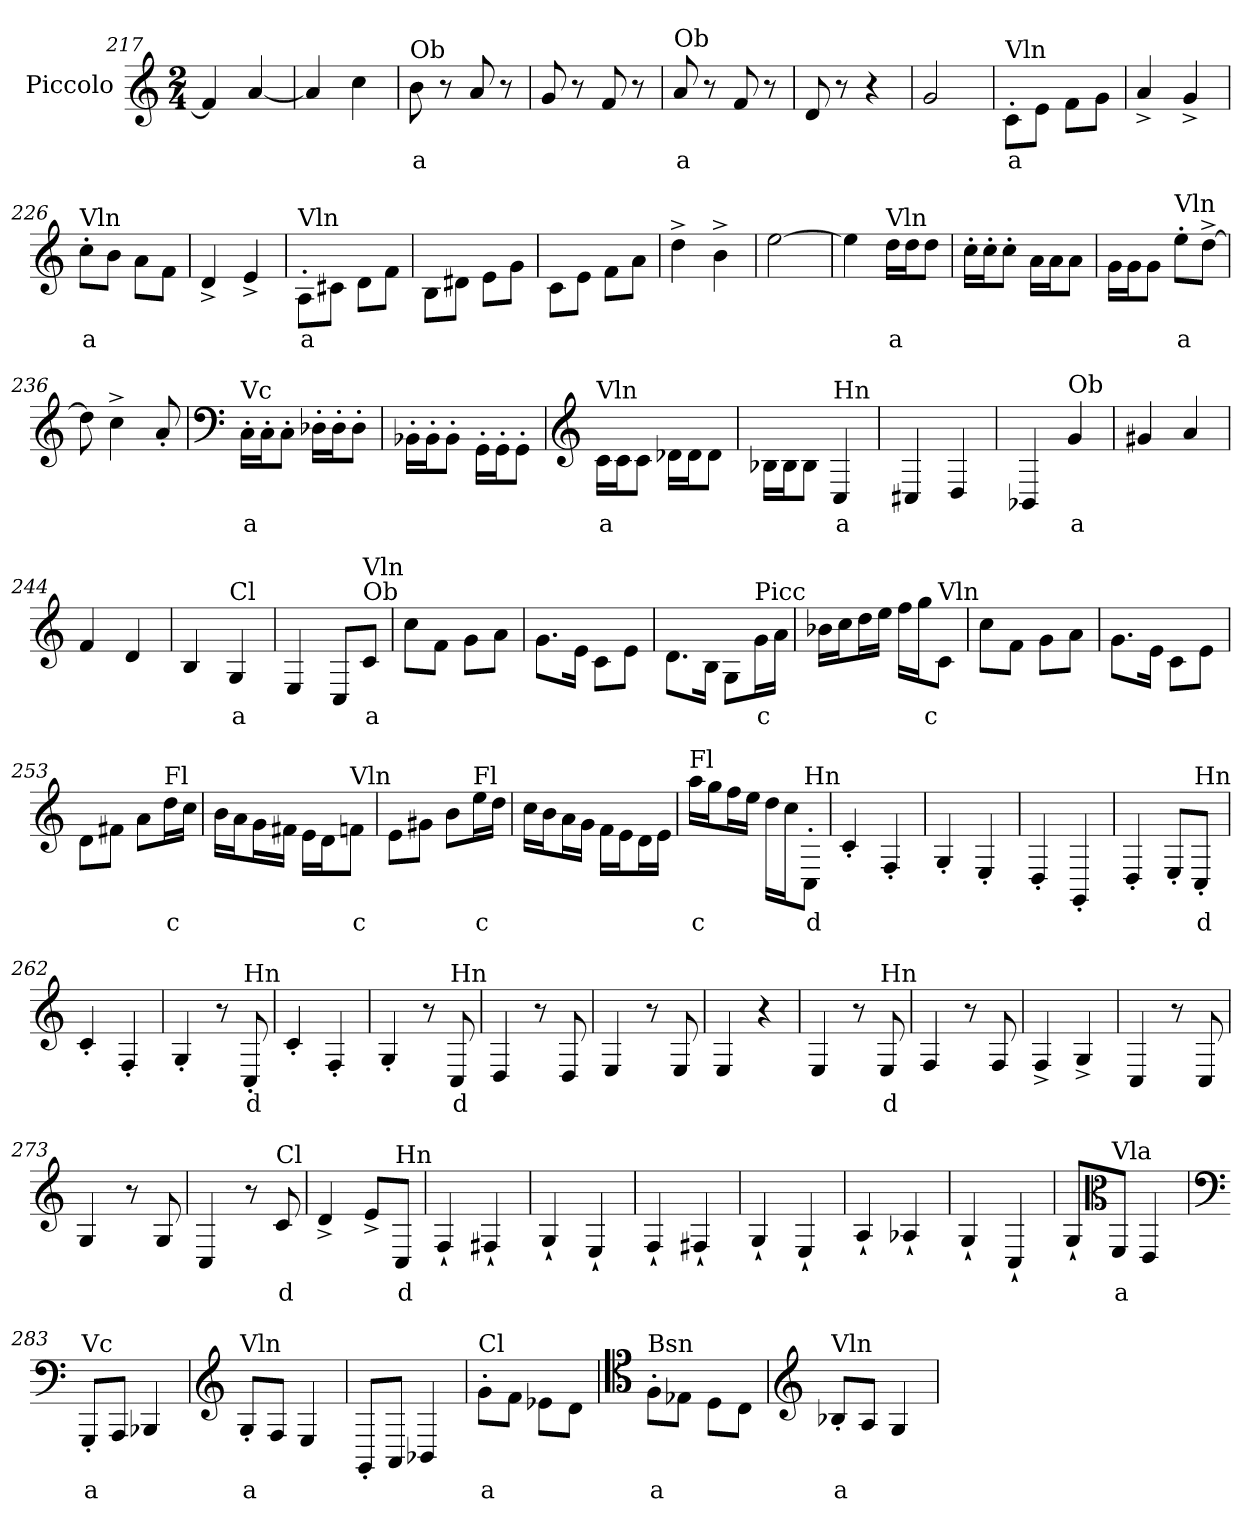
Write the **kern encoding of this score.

**kern	**text
*part1	*part1
*staff1	*staff1
*I"Piccolo	*
*I'Picc	*
*clefG2	*
*ITrd-7c-12	*
*k[]	*
*M2/4	*
=217	=217
4ff]	.
[4aa	.
=218	=218
4aa]	.
4ccc	.
=219	=219
!LO:TX:a:t=Ob	!
!	!LO:LY:color=#FF0000
8bb	a
8r	.
8aa	.
8r	.
=220	=220
8gg	.
8r	.
8ff	.
8r	.
=221	=221
!LO:TX:a:t=Ob	!
!	!LO:LY:color=#FF0000
8aa	a
8r	.
8ff	.
8r	.
=222	=222
8dd	.
8r	.
4r	.
=223	=223
2gg	.
=224	=224
!LO:TX:a:t=Vln	!
!	!LO:LY:color=#FF0000
8cc'\L	a
8ee\J	.
8ff\L	.
8gg\J	.
=225	=225
4aa^	.
4gg^	.
=226	=226
!LO:TX:a:t=Vln	!
!	!LO:LY:color=#FF0000
8ccc'\L	a
8bb\J	.
8aa\L	.
8ff\J	.
=227	=227
4dd^	.
4ee^	.
=228	=228
!LO:TX:a:t=Vln	!
!	!LO:LY:color=#FF0000
8a'\L	a
8cc#X\J	.
8dd\L	.
8ff\J	.
=229	=229
8b\L	.
8dd#X\J	.
8ee\L	.
8gg\J	.
=230	=230
8cc\L	.
8ee\J	.
8ff\L	.
8aa\J	.
=231	=231
4ddd^	.
4bb^	.
=232	=232
[2eee\	.
=233	=233
4eee\]	.
!LO:TX:a:t=Vln	!
!	!LO:LY:color=#FF0000
16ddd\LL	a
16ddd\J	.
8ddd\J	.
=234	=234
16ccc'\LL	.
16ccc'\J	.
8ccc'\J	.
16aa\LL	.
16aa\J	.
8aa\J	.
=235	=235
16gg\LL	.
16gg\J	.
8gg\J	.
!LO:TX:a:t=Vln	!
!	!LO:LY:color=#FF0000
8eee'\L	a
[8ddd^\J	.
=236	=236
8ddd]	.
4ccc^	.
8aa'	.
=237	=237
*clefF4	*
!LO:TX:a:t=Vc	!
!	!LO:LY:color=#FF0000
16c'\LL	a
16c'\J	.
8c'\J	.
16d-X'\LL	.
16d-'\J	.
8d-'\J	.
=238	=238
16B-X'\LL	.
16B-'\J	.
8B-'\J	.
16G'\LL	.
16G'\J	.
8G'\J	.
=239	=239
*clefG2	*
!LO:TX:a:t=Vln	!
!	!LO:LY:color=#FF0000
16cc\LL	a
16cc\J	.
8cc\J	.
16dd-X\LL	.
16dd-\J	.
8dd-\J	.
=240	=240
16b-X\LL	.
16b-\J	.
8b-\J	.
!LO:TX:a:t=Hn	!
!	!LO:LY:color=#FF0000
4c	a
=241	=241
4c#X	.
4d	.
=242	=242
4B-X	.
!LO:TX:a:t=Ob	!
!	!LO:LY:color=#FF0000
4gg	a
=243	=243
4gg#X	.
4aa	.
=244	=244
4ff	.
4dd	.
=245	=245
4b	.
!LO:TX:a:t=Cl	!
!	!LO:LY:color=#FF0000
4g	a
=246	=246
4e	.
8c/L	.
!LO:TX:a:t=Ob	!
!LO:TX:a:t=Vln	!
!	!LO:LY:color=#FF0000
8cc/J	a
=247	=247
8ccc\L	.
8ff\J	.
8gg\L	.
8aa\J	.
=248	=248
8.gg\L	.
16ee\Jk	.
8cc\L	.
8ee\J	.
=249	=249
8.dd\L	.
16b\Jk	.
8g\L	.
!LO:TX:a:t=Picc	!
!	!LO:LY:color=#FF0000
16gg\L	c
16aa\JJ	.
=250	=250
16bb-X\LL	.
16ccc\J	.
16ddd\L	.
16eee\JJ	.
16fff\LL	.
16ggg\J	.
!LO:TX:a:t=Vln	!
!	!LO:LY:color=#FF0000
8cc\J	c
=251	=251
8ccc\L	.
8ff\J	.
8gg\L	.
8aa\J	.
=252	=252
8.gg\L	.
16ee\Jk	.
8cc\L	.
8ee\J	.
=253	=253
8dd\L	.
8ff#X\J	.
8aa\L	.
!LO:TX:a:t=Fl	!
!	!LO:LY:color=#FF0000
16ddd\L	c
16ccc\JJ	.
=254	=254
16bb\LL	.
16aa\J	.
16gg\L	.
16ff#X\JJ	.
16ee\LL	.
16dd\J	.
!LO:TX:a:t=Vln	!
!	!LO:LY:color=#FF0000
8ffn\J	c
=255	=255
8ee\L	.
8gg#X\J	.
8bb\L	.
!LO:TX:a:t=Fl	!
!	!LO:LY:color=#FF0000
16eee\L	c
16ddd\JJ	.
=256	=256
16ccc\LL	.
16bb\J	.
16aa\L	.
16gg\JJ	.
16ff\LL	.
16ee\J	.
16dd\L	.
16ee\JJ	.
=257	=257
!LO:TX:a:t=Fl	!
!	!LO:LY:color=#FF0000
16aaa\LL	c
16ggg\J	.
16fff\L	.
16eee\JJ	.
16ddd\LL	.
16ccc\J	.
!LO:TX:a:t=Hn	!
!	!LO:LY:color=#FF0000
8c'\J	d
=258	=258
4cc'	.
4f'	.
=259	=259
4g'	.
4e'	.
=260	=260
4d'	.
4G'	.
=261	=261
4d'	.
8e'/L	.
!LO:TX:a:t=Hn	!
!	!LO:LY:color=#FF0000
8c'/J	d
=262	=262
4cc'	.
4f'	.
=263	=263
4g'	.
8r	.
!LO:TX:a:t=Hn	!
!	!LO:LY:color=#FF0000
8c'	d
=264	=264
4cc'	.
4f'	.
=265	=265
4g'	.
8r	.
!LO:TX:a:t=Hn	!
!	!LO:LY:color=#FF0000
8c	d
=266	=266
4d	.
8r	.
8d	.
=267	=267
4e	.
8r	.
8e	.
=268	=268
4e	.
4r	.
=269	=269
4e	.
8r	.
!LO:TX:a:t=Hn	!
!	!LO:LY:color=#FF0000
8e	d
=270	=270
4f	.
8r	.
8f	.
=271	=271
4f^	.
4g^	.
=272	=272
4c	.
8r	.
8c	.
=273	=273
4g	.
8r	.
8g	.
=274	=274
4c	.
8r	.
!LO:TX:a:t=Cl	!
!	!LO:LY:color=#FF0000
8cc	d
=275	=275
4dd^	.
8ee^/L	.
!LO:TX:a:t=Hn	!
!	!LO:LY:color=#FF0000
8c/J	d
=276	=276
4f`	.
4f#X`	.
=277	=277
4g`	.
4e`	.
=278	=278
4f`	.
4f#X`	.
=279	=279
4g`	.
4e`	.
=280	=280
4a`	.
4a-X`	.
=281	=281
4g`	.
4c`	.
=282	=282
8g`/L	.
*clefC3	*
!LO:TX:a:t=Vla	!
!	!LO:LY:color=#FF0000
8F/J	a
4E	.
=283	=283
*clefF4	*
!LO:TX:a:t=Vc	!
!	!LO:LY:color=#FF0000
8GG'/L	a
8AA/J	.
4BB-X	.
=284	=284
*clefG2	*
!LO:TX:a:t=Vln	!
!	!LO:LY:color=#FF0000
8g'/L	a
8f/J	.
4e	.
=285	=285
8G'/L	.
8A/J	.
4B-X	.
=286	=286
!LO:TX:a:t=Cl	!
!	!LO:LY:color=#FF0000
8gg'\L	a
8ff\J	.
8ee-X\L	.
8dd\J	.
=287	=287
*clefC4	*
!LO:TX:a:t=Bsn	!
!	!LO:LY:color=#FF0000
8f'\L	a
8e-X\J	.
8d\L	.
8c\J	.
=288	=288
*clefG2	*
!LO:TX:a:t=Vln	!
!	!LO:LY:color=#FF0000
8b-X'/L	a
8a/J	.
4g	.
=	=
*-	*-
